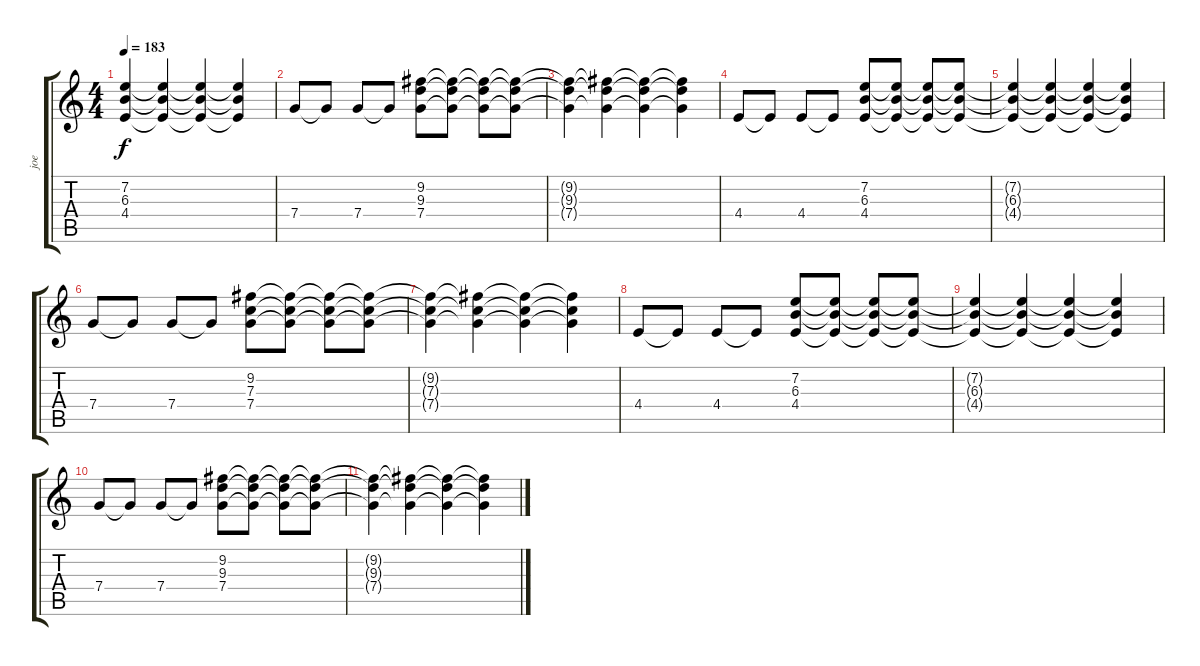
\track ("joe" "joe") {instrument electricguitarclean}
\staff {score tabs}
\tuning (D4 A3 F3 C3 G2 C2) {hide}
\ts (4 4)
\tempo 183
\clef g2
\ks c
(7.2{t} 6.3{t} 4.4{t}).4{dy f} (7.2{t} 6.3{t} 4.4{t}).4 (7.2{t} 6.3{t} 4.4{t}).4 (7.2{t} 6.3{t} 4.4{t}).4 |
7.4.8 7.4{t}.8 7.4.8 7.4{t}.8 (9.2 9.3 7.4).8 (9.2{t} 9.3{t} 7.4{t}).8 (9.2{t} 9.3{t} 7.4{t}).8 (9.2{t} 9.3{t} 7.4{t}).8 |
(9.2{t} 9.3{t} 7.4{t}).4 (9.2{t} 9.3{t} 7.4{t}).4 (9.2{t} 9.3{t} 7.4{t}).4 (9.2{t} 9.3{t} 7.4{t}).4 |
4.4.8 4.4{t}.8 4.4.8 4.4{t}.8 (7.2 6.3 4.4).8 (7.2{t} 6.3{t} 4.4{t}).8 (7.2{t} 6.3{t} 4.4{t}).8 (7.2{t} 6.3{t} 4.4{t}).8 |
(7.2{t} 6.3{t} 4.4{t}).4 (7.2{t} 6.3{t} 4.4{t}).4 (7.2{t} 6.3{t} 4.4{t}).4 (7.2{t} 6.3{t} 4.4{t}).4 |
7.4.8 7.4{t}.8 7.4.8 7.4{t}.8 (9.2 7.3 7.4).8 (9.2{t} 7.3{t} 7.4{t}).8 (9.2{t} 7.3{t} 7.4{t}).8 (9.2{t} 7.3{t} 7.4{t}).8 |
(9.2{t} 7.3{t} 7.4{t}).4 (9.2{t} 7.3{t} 7.4{t}).4 (9.2{t} 7.3{t} 7.4{t}).4 (9.2{t} 7.3{t} 7.4{t}).4 |
4.4.8 4.4{t}.8 4.4.8 4.4{t}.8 (7.2 6.3 4.4).8 (7.2{t} 6.3{t} 4.4{t}).8 (7.2{t} 6.3{t} 4.4{t}).8 (7.2{t} 6.3{t} 4.4{t}).8 |
(7.2{t} 6.3{t} 4.4{t}).4 (7.2{t} 6.3{t} 4.4{t}).4 (7.2{t} 6.3{t} 4.4{t}).4 (7.2{t} 6.3{t} 4.4{t}).4 |
7.4.8 7.4{t}.8 7.4.8 7.4{t}.8 (9.2 9.3 7.4).8 (9.2{t} 9.3{t} 7.4{t}).8 (9.2{t} 9.3{t} 7.4{t}).8 (9.2{t} 9.3{t} 7.4{t}).8 |
(9.2{t} 9.3{t} 7.4{t}).4 (9.2{t} 9.3{t} 7.4{t}).4 (9.2{t} 9.3{t} 7.4{t}).4 (9.2{t} 9.3{t} 7.4{t}).4
